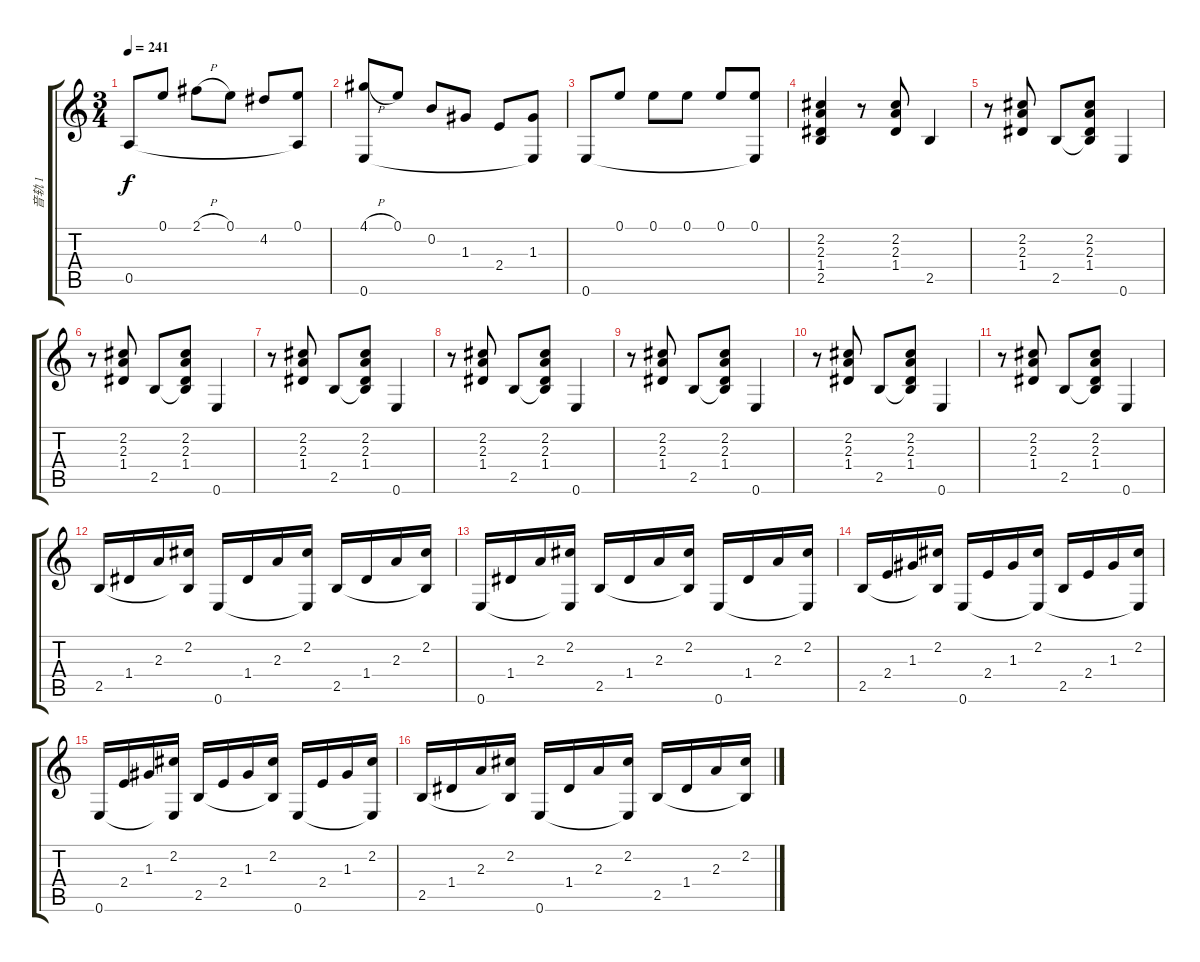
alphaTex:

\track ("音轨 1" "音轨 1") {instrument acousticguitarnylon}
\staff {score tabs}
\tuning (E4 B3 G3 D3 A2 E2) {hide}
\ts (3 4)
\tempo 241
\clef g2
\ks c
0.5.8{dy f} 0.1.8 2.1{h}.8 0.1.8 4.2.8 (0.1 0.5{t}).8 |
(4.1{h} 0.6).8 0.1.8 0.2.8 1.3.8 2.4.8 (1.3 0.6{t}).8 |
0.6.8 0.1.8 0.1.8 0.1.8 0.1.8 (0.1 0.6{t}).8 |
(2.2 2.3 1.4 2.5).4 r.8 (2.2 2.3 1.4).8 2.5.4 |
r.8 (2.2 2.3 1.4).8 2.5.8 (2.2 2.3 1.4 2.5{t}).8 0.6.4 |
r.8 (2.2 2.3 1.4).8 2.5.8 (2.2 2.3 1.4 2.5{t}).8 0.6.4 |
r.8 (2.2 2.3 1.4).8 2.5.8 (2.2 2.3 1.4 2.5{t}).8 0.6.4 |
r.8 (2.2 2.3 1.4).8 2.5.8 (2.2 2.3 1.4 2.5{t}).8 0.6.4 |
r.8 (2.2 2.3 1.4).8 2.5.8 (2.2 2.3 1.4 2.5{t}).8 0.6.4 |
r.8 (2.2 2.3 1.4).8 2.5.8 (2.2 2.3 1.4 2.5{t}).8 0.6.4 |
r.8 (2.2 2.3 1.4).8 2.5.8 (2.2 2.3 1.4 2.5{t}).8 0.6.4 |
2.5.16 1.4.16 2.3.16 (2.2 2.5{t}).16 0.6.16 1.4.16 2.3.16 (2.2 0.6{t}).16 2.5.16 1.4.16 2.3.16 (2.2 2.5{t}).16 |
0.6.16 1.4.16 2.3.16 (2.2 0.6{t}).16 2.5.16 1.4.16 2.3.16 (2.2 2.5{t}).16 0.6.16 1.4.16 2.3.16 (2.2 0.6{t}).16 |
2.5.16 2.4.16 1.3.16 (2.2 2.5{t}).16 0.6.16 2.4.16 1.3.16 (2.2 0.6{t}).16 2.5.16 2.4.16 1.3.16 (2.2 0.6{t}).16 |
0.6.16 2.4.16 1.3.16 (2.2 0.6{t}).16 2.5.16 2.4.16 1.3.16 (2.2 2.5{t}).16 0.6.16 2.4.16 1.3.16 (2.2 0.6{t}).16 |
2.5.16 1.4.16 2.3.16 (2.2 2.5{t}).16 0.6.16 1.4.16 2.3.16 (2.2 0.6{t}).16 2.5.16 1.4.16 2.3.16 (2.2 2.5{t}).16
